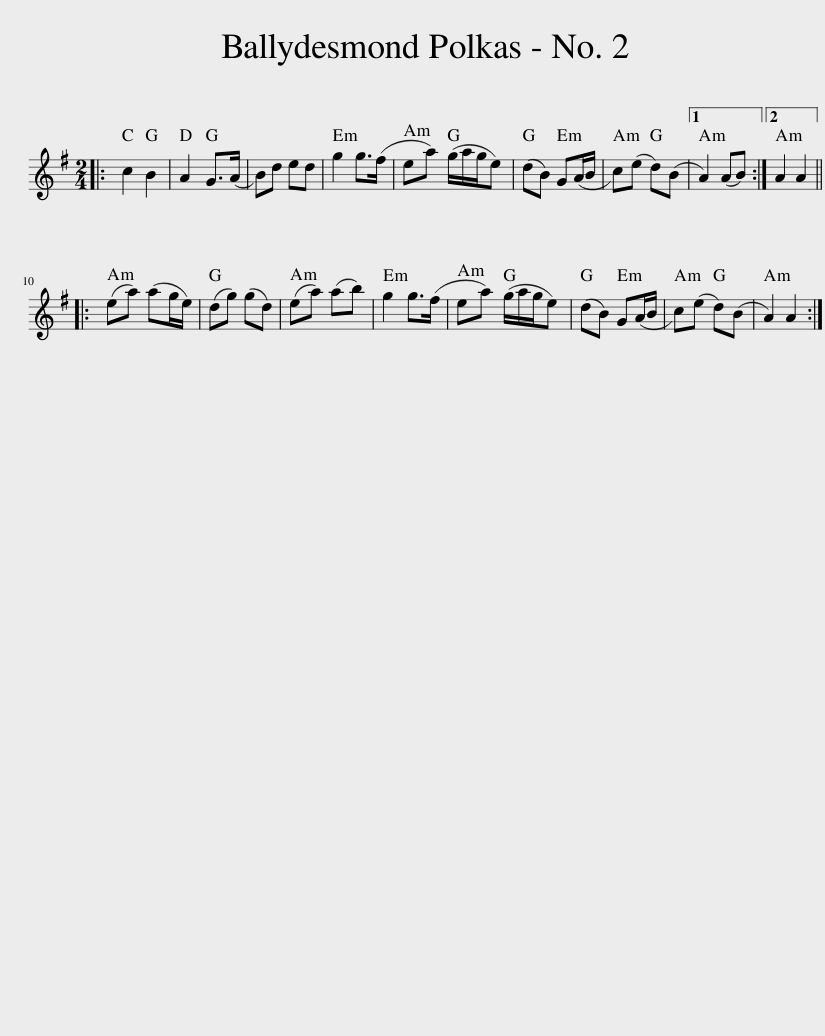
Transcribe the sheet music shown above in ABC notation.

X:1
L:1/8
M:2/4
I:linebreak $
K:G
V:1 treble
V:1
|: c2 B2 | A2 G>(A | B)d ed | g2 g>(f | ea) (g/a/g/e) | %5
 (dB) G(A/B/ | c)(e d)(B |1 A2) (AB) :|2 A2 A2 |:$ (ea) (ag/e/) | %10
 (dg) (gd) | (ea) (ab) | g2 g>(f | ea) (g/a/g/e) | (dB) G(A/B/ | %15
 c)(e d)(B | A2) A2 :| %17
